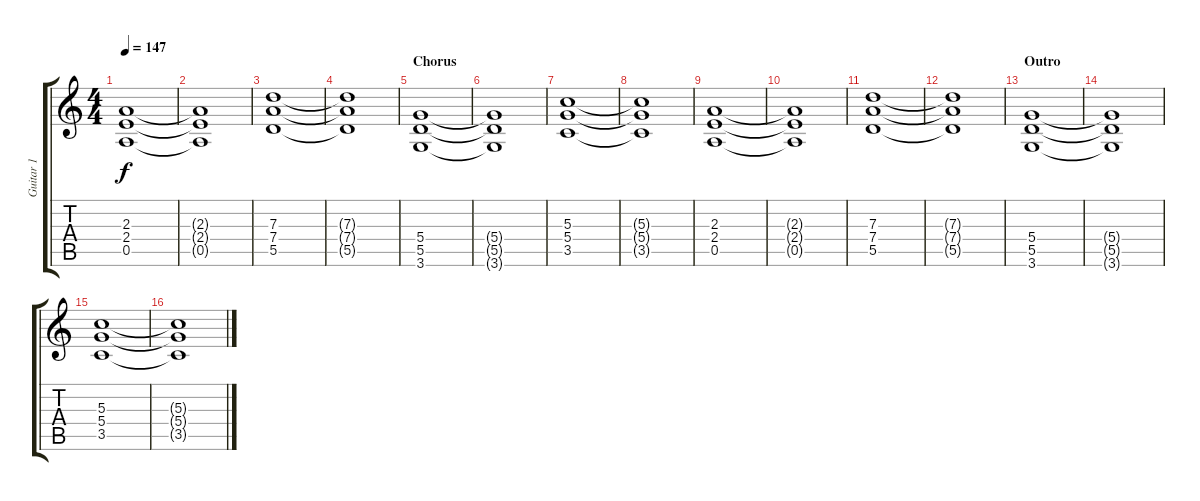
\track ("Guitar 1" "Guitar 1") {instrument distortionguitar}
\staff {score tabs}
\tuning (E4 B3 G3 D3 A2 E2) {hide}
\ts (4 4)
\tempo 147
\clef g2
\ks c
(2.3 2.4 0.5).1{dy f} |
(2.3{t} 2.4{t} 0.5{t}).1 |
(7.3 7.4 5.5).1 |
(7.3{t} 7.4{t} 5.5{t}).1 |
\section ("" "Chorus")
(5.4 5.5 3.6).1 |
(5.4{t} 5.5{t} 3.6{t}).1 |
(5.3 5.4 3.5).1 |
(5.3{t} 5.4{t} 3.5{t}).1 |
(2.3 2.4 0.5).1 |
(2.3{t} 2.4{t} 0.5{t}).1 |
(7.3 7.4 5.5).1 |
(7.3{t} 7.4{t} 5.5{t}).1 |
\section ("" "Outro")
(5.4 5.5 3.6).1 |
(5.4{t} 5.5{t} 3.6{t}).1 |
(5.3 5.4 3.5).1 |
(5.3{t} 5.4{t} 3.5{t}).1
